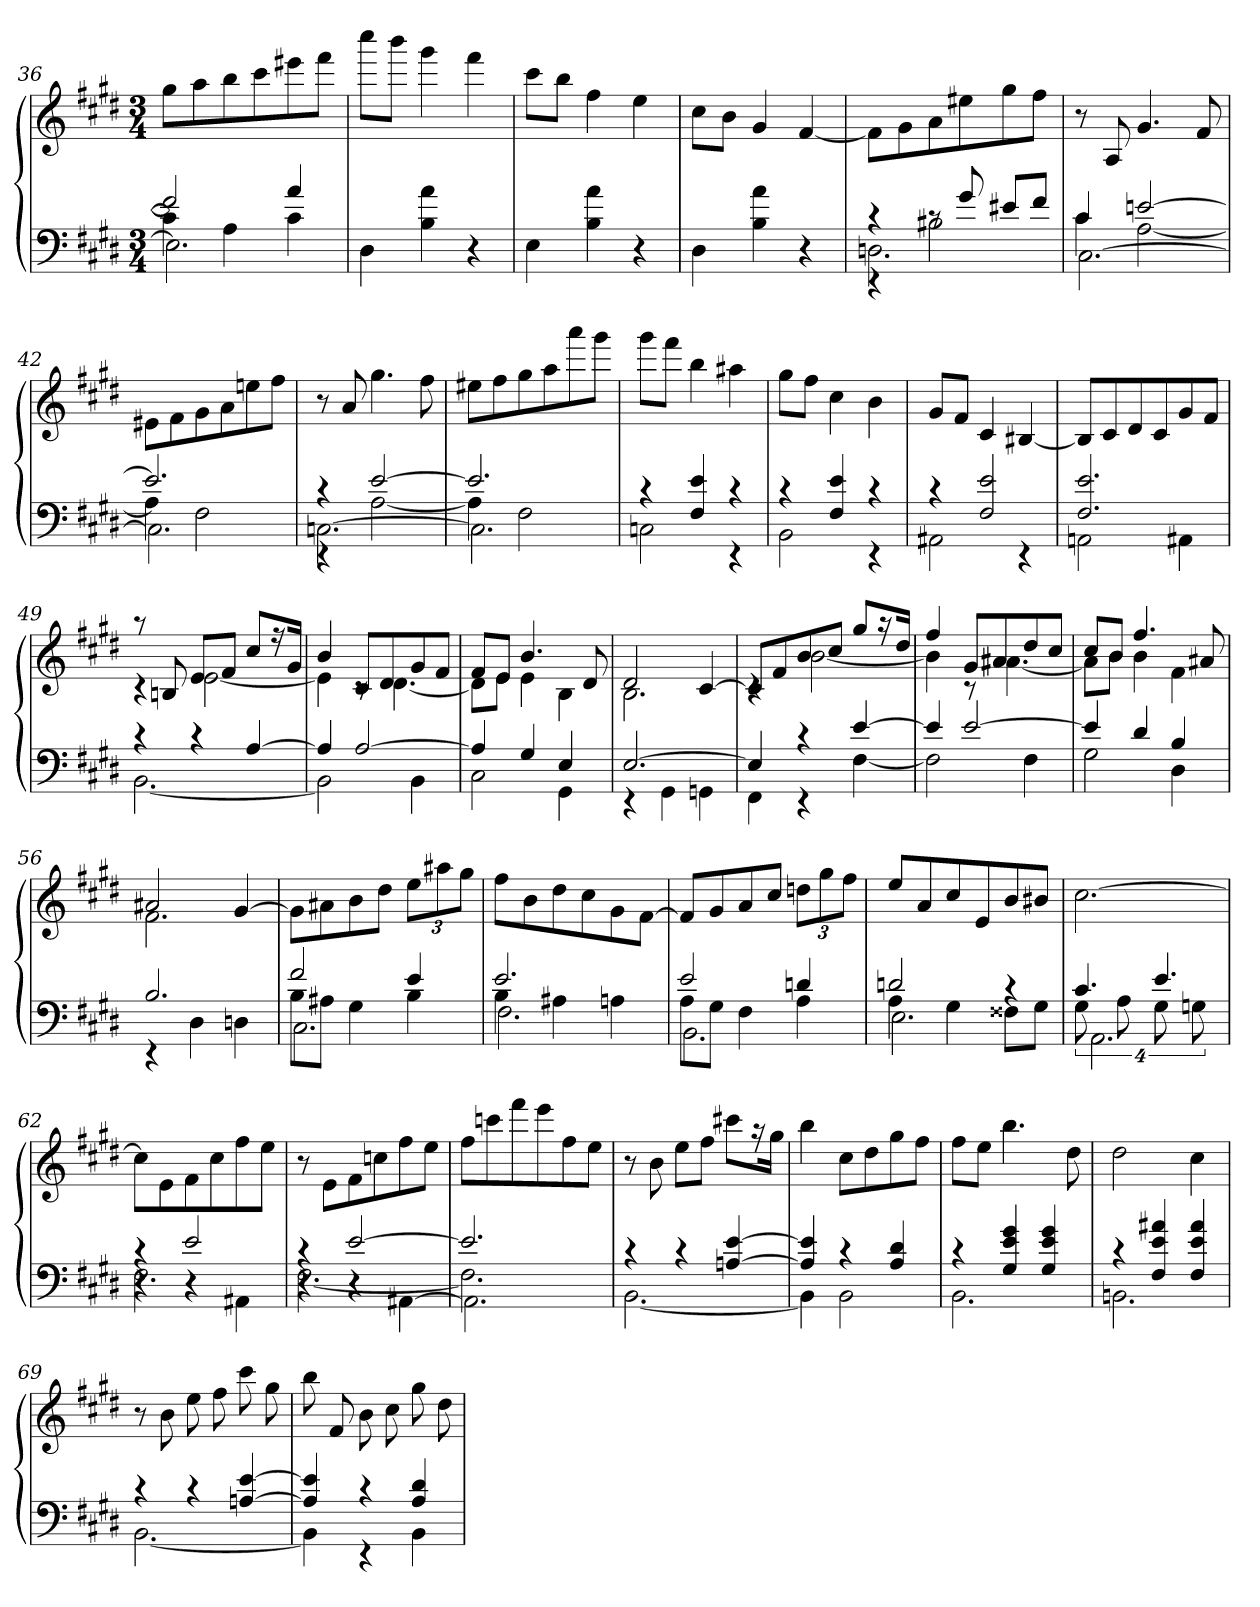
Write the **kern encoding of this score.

**kern	**kern
*part1	*part1
*staff2	*staff1
*clefF4	*clefG2
*k[f#c#g#d#]	*k[f#c#g#d#]
*E:	*E:
*M3/4	*M3/4
=36	=36
*^	*
*	*^	*
2f#]	4c#]	2.E\]	8gg#L
.	.	.	8aa
.	4A	.	8bb
.	.	.	8ccc#
4a	4c#	.	8eee#X
.	.	.	8fff#J
*v	*v	*v	*
=37	=37
4D#	8cccc#L
.	8bbbJ
4B 4a	4ggg#
4r	4fff#
=38	=38
4E	8ccc#L
.	8bbJ
4B 4a	4ff#
4r	4ee
=39	=39
4D#	8cc#L
.	8bJ
4B 4a	4g#
4r	[4f#
=40	=40
*^	*
*	*^	*
4rc	4rEE	2.Dn\	8f#L]
.	.	.	8g#
8rc	2B#X	.	8a
8g#	.	.	8ee#X
8e#XL	.	.	8gg#
8f#J	.	.	8ff#J
=41	=41	=41	=41
4c#	4c#	[2.C#\	8r
.	.	.	8A
[2en	[2A	.	4.g#
.	.	.	8f#
=42	=42	=42	=42
2.e]	4A]	2.C#\]	8e#XL
.	.	.	8f#
.	2F#	.	8g#
.	.	.	8a
.	.	.	8een
.	.	.	8ff#J
=43	=43	=43	=43
4rc	4rEE	[2.Cn\	8r
.	.	.	8a
[2e	[2A	.	4.gg#
.	.	.	8ff#
=44	=44	=44	=44
2.e]	4A]	2.C\]	8ee#XL
.	.	.	8ff#
.	2F#	.	8gg#
.	.	.	8aa
.	.	.	8aaa
.	.	.	8ggg#J
*	*v	*v	*
=45	=45	=45
4rc	2Cn	8ggg#L
.	.	8fff#J
4F# 4e	.	4bb
4rc	4rEE	4aa#X
=46	=46	=46
4rc	2BB	8gg#L
.	.	8ff#J
4F# 4e	.	4cc#
4rc	4rEE	4b
=47	=47	=47
4rc	2AA#X	8g#L
.	.	8f#J
2F# 2e	.	4c#
.	4rEE	[4B#X
=48	=48	=48
2.F# 2.e	2AAn	8B#L]
.	.	8c#
.	.	8d#
.	.	8c#
.	4AA#X	8g#
.	.	8f#J
=49	=49	=49
*	*	*^
4rc	[2.BB	8raa	4rc
.	.	8Bn	.
4rc	.	8eL	[2e
.	.	8f#J	.
[4A	.	8cc#L	.
.	.	16r	.
.	.	16g#Jk	.
=50	=50	=50	=50
4A]	2BB]	4b	4e]
[2A	.	8c#L	8rc
.	.	8d#	[4.d#
.	4BB	8g#	.
.	.	8f#J	.
=51	=51	=51	=51
4A]	2C#	8f#L	8d#L]
.	.	8eJ	8eJ
4G#	.	4.b	4e
4E	4GG#	.	4B
.	.	8d#	.
=52	=52	=52	=52
[2.E	4rEE	2d#	2.B
.	4GG#	.	.
.	4GGn	[4c#	.
=53	=53	=53	=53
4E]	4FF#	8c#L]	4rc
.	.	8f#	.
4rc	4rEE	8b	[2b
.	.	8cc#J	.
[4e	[4F#	8gg#L	.
.	.	16r	.
.	.	16dd#Jk	.
=54	=54	=54	=54
4e]	2F#]	4ff#	4b]
[2e	.	8g#L	8rc
.	.	8a#X	[4.a#X
.	4F#	8dd#	.
.	.	8cc#J	.
=55	=55	=55	=55
4e]	2G#	8cc#L	8a#L]
.	.	8bJ	8bJ
4d#	.	4.ff#	4b
4B	4D#	.	4f#
.	.	8a#X	.
=56	=56	=56	=56
2.B	4rEE	2a#X	2.f#
.	4D#	.	.
.	4Dn	[4g#	.
*	*	*v	*v
=57	=57	=57
*	*^	*
2f#	8BL	2.C#\	8g#L]
.	8A#XJ	.	8a#X
.	4G#	.	8b
.	.	.	8dd#J
4e	4B	.	12eeL
.	.	.	12aa#X
.	.	.	12gg#J
=58	=58	=58	=58
2.e	4B	2.F#\	8ff#L
.	.	.	8b
.	4A#X	.	8dd#
.	.	.	8cc#
.	4An	.	8g#
.	.	.	[8f#J
=59	=59	=59	=59
2e	8AL	2.BB\	8f#L]
.	8G#J	.	8g#
.	4F#	.	8a
.	.	.	8cc#J
4dn	4A	.	12ddnL
.	.	.	12gg#
.	.	.	12ff#J
=60	=60	=60	=60
2dn	4A	2.E\	8eeL
.	.	.	8a
.	4G#	.	8cc#
.	.	.	8e
4rc	8F##XL	.	8b
.	8G#J	.	8b#XJ
=61	=61	=61	=61
4.c#	16%3G#	2.AA\	[2.cc#
.	16%3A	.	.
4.e	16%3G#	.	.
.	16%3Gn	.	.
=62	=62	=62	=62
4rc	2.F#	4r	8cc#L]
.	.	.	8e
2e	.	4r	8f#
.	.	.	8cc#
.	.	4AA#X\	8ff#
.	.	.	8eeJ
=63	=63	=63	=63
4rc	[2.F#	4r	8r
.	.	.	8eL
[2e	.	4r	8f#
.	.	.	8ccn
.	.	[4AA#X\	8ff#
.	.	.	8eeJ
=64	=64	=64	=64
2.e]	2.F#]	2.AA#\]	8ff#L
.	.	.	8cccn
.	.	.	8fff#
.	.	.	8eee
.	.	.	8ff#
.	.	.	8eeJ
*	*v	*v	*
=65	=65	=65
4rc	[2.BB	8r
.	.	8b
4rc	.	8eeL
.	.	8ff#J
[4An [4e	.	8ccc#XL
.	.	16r
.	.	16gg#Jk
=66	=66	=66
4A] 4e]	4BB]	4bb
4rc	2BB	8cc#L
.	.	8dd#
4A 4d#	.	8gg#
.	.	8ff#J
=67	=67	=67
4rc	2.BB	8ff#L
.	.	8eeJ
4G# 4e 4g#	.	4.bb
4G# 4e 4g#	.	.
.	.	8dd#
=68	=68	=68
4rc	2.BBn	2dd#
4F# 4e 4a#X	.	.
4F# 4e 4a#	.	4cc#
=69	=69	=69
4rc	[2.BB	8r
.	.	8b
4rc	.	8ee
.	.	8ff#
[4An [4e	.	8ccc#
.	.	8gg#
=70	=70	=70
4A] 4e]	4BB]	8bb
.	.	8f#
4rc	4rEE	8b
.	.	8cc#
4A 4d#	4BB	8gg#
.	.	8dd#
*v	*v	*
=	=
*-	*-
